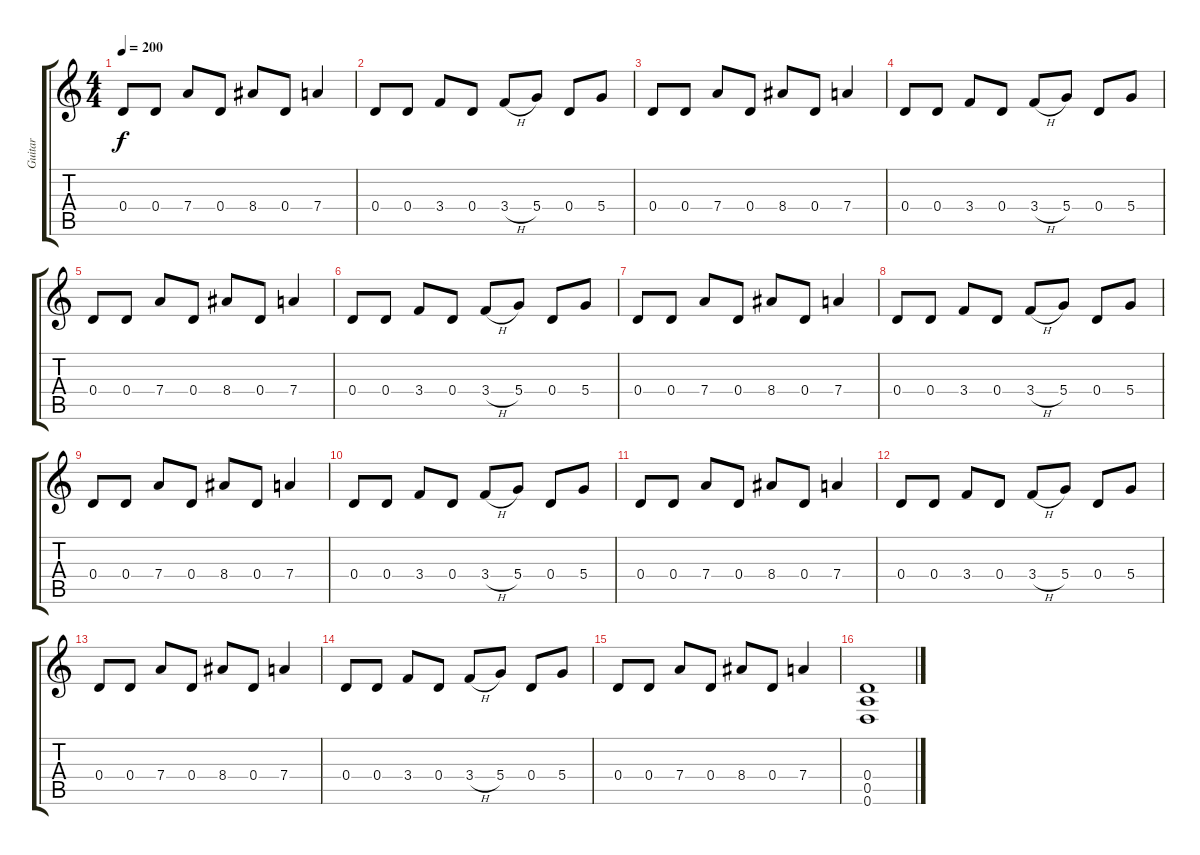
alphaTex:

\track ("Guitar" "Guitar") {instrument distortionguitar}
\staff {score tabs}
\tuning (E4 B3 G3 D3 A2 D2) {hide}
\ts (4 4)
\tempo 200
\clef g2
\ks c
0.4.8{dy f} 0.4.8 7.4.8 0.4.8 8.4.8 0.4.8 7.4.4 |
0.4.8 0.4.8 3.4.8 0.4.8 3.4{h}.8 5.4.8 0.4.8 5.4.8 |
0.4.8 0.4.8 7.4.8 0.4.8 8.4.8 0.4.8 7.4.4 |
0.4.8 0.4.8 3.4.8 0.4.8 3.4{h}.8 5.4.8 0.4.8 5.4.8 |
0.4.8 0.4.8 7.4.8 0.4.8 8.4.8 0.4.8 7.4.4 |
0.4.8 0.4.8 3.4.8 0.4.8 3.4{h}.8 5.4.8 0.4.8 5.4.8 |
0.4.8 0.4.8 7.4.8 0.4.8 8.4.8 0.4.8 7.4.4 |
0.4.8 0.4.8 3.4.8 0.4.8 3.4{h}.8 5.4.8 0.4.8 5.4.8 |
0.4.8 0.4.8 7.4.8 0.4.8 8.4.8 0.4.8 7.4.4 |
0.4.8 0.4.8 3.4.8 0.4.8 3.4{h}.8 5.4.8 0.4.8 5.4.8 |
0.4.8 0.4.8 7.4.8 0.4.8 8.4.8 0.4.8 7.4.4 |
0.4.8 0.4.8 3.4.8 0.4.8 3.4{h}.8 5.4.8 0.4.8 5.4.8 |
0.4.8 0.4.8 7.4.8 0.4.8 8.4.8 0.4.8 7.4.4 |
0.4.8 0.4.8 3.4.8 0.4.8 3.4{h}.8 5.4.8 0.4.8 5.4.8 |
0.4.8 0.4.8 7.4.8 0.4.8 8.4.8 0.4.8 7.4.4 |
(0.4 0.5 0.6).1
